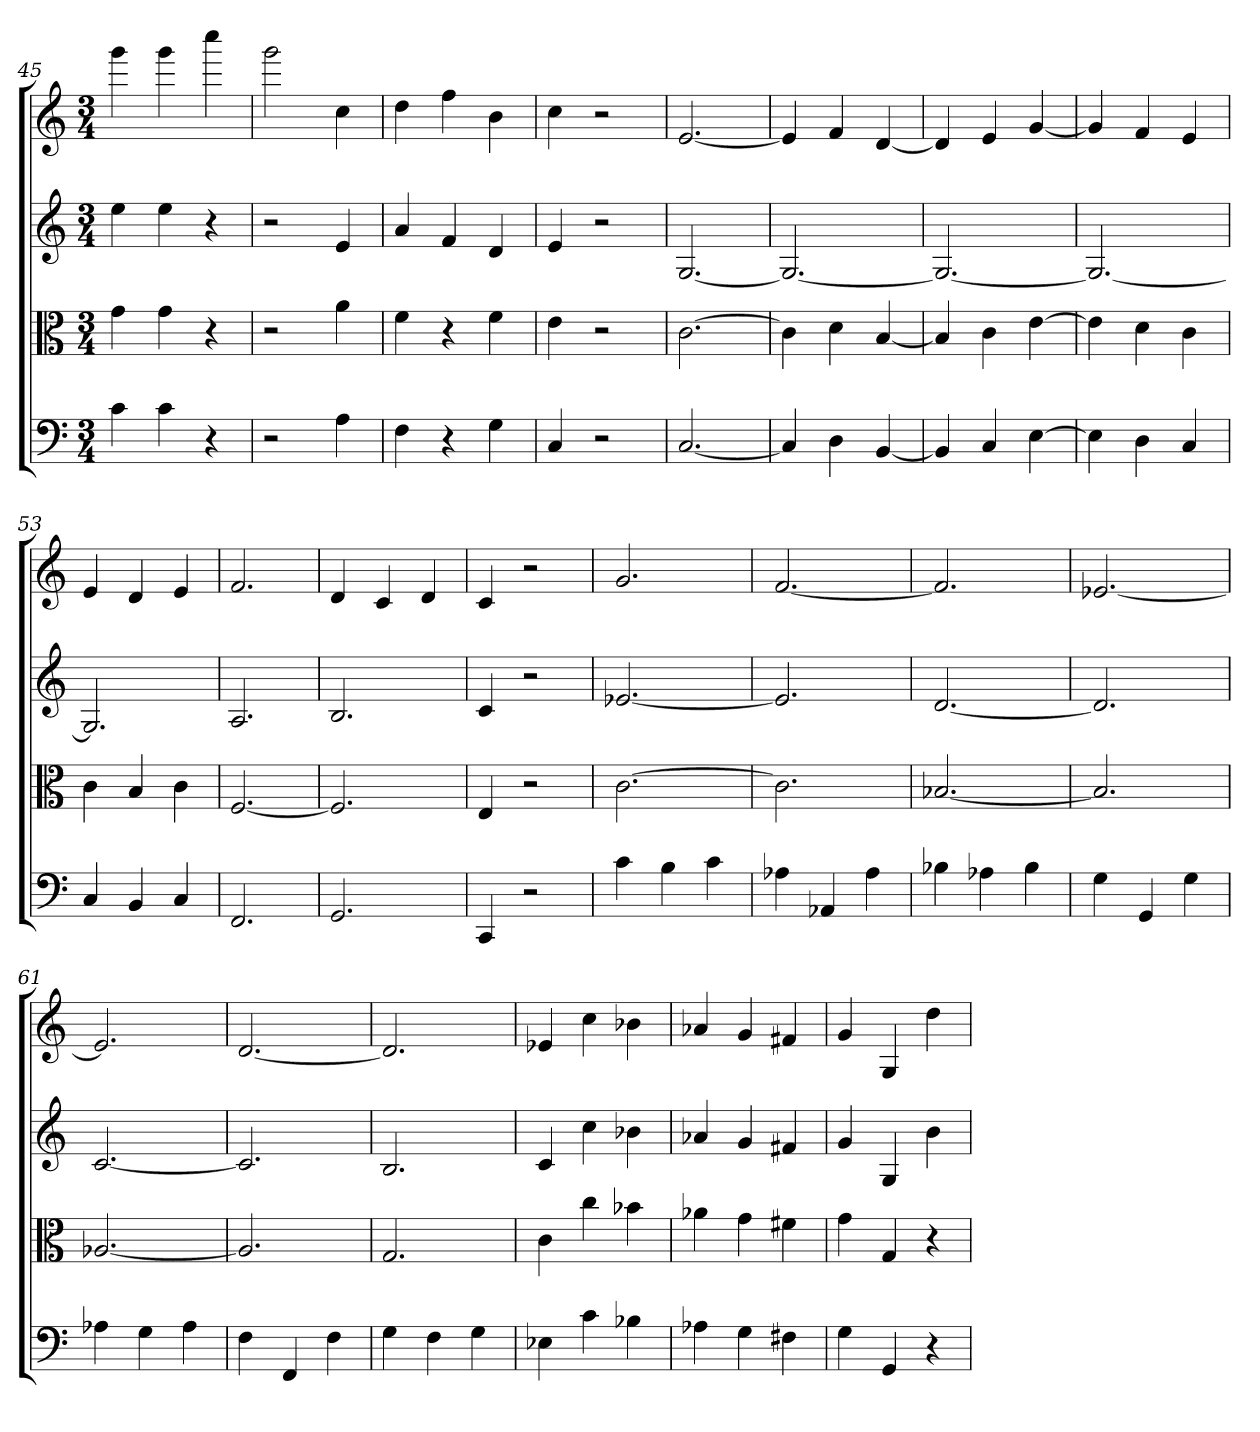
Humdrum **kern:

**kern	**kern	**kern	**kern
*part4	*part3	*part2	*part1
*staff4	*staff3	*staff2	*staff1
*clefF4	*clefC3	*	*
*k[]	*k[]	*k[]	*k[]
*C:	*C:	*C:	*C:
*M3/4	*M3/4	*M3/4	*M3/4
=45	=45	=45	=45
4c	4g	4ee	4ggg
4c	4g	4ee	4ggg
4r	4r	4r	4cccc
=46	=46	=46	=46
2r	2r	2r	2ggg
4A	4a	4e	4cc
=47	=47	=47	=47
4F	4f	4a	4dd
4r	4r	4f	4ff
4G	4f	4d	4b
=48	=48	=48	=48
4C	4e	4e	4cc
2r	2r	2r	2r
=49	=49	=49	=49
[2.C	[2.c	[2.G	[2.e
=50	=50	=50	=50
4C]	4c]	2.G_	4e]
4D	4d	.	4f
[4BB	[4B	.	[4d
=51	=51	=51	=51
4BB]	4B]	2.G_	4d]
4C	4c	.	4e
[4E	[4e	.	[4g
=52	=52	=52	=52
4E]	4e]	2.G_	4g]
4D	4d	.	4f
4C	4c	.	4e
=53	=53	=53	=53
4C	4c	2.G]	4e
4BB	4B	.	4d
4C	4c	.	4e
=54	=54	=54	=54
2.FF	[2.F	2.A	2.f
=55	=55	=55	=55
2.GG	2.F]	2.B	4d
.	.	.	4c
.	.	.	4d
=56	=56	=56	=56
4CC	4E	4c	4c
2r	2r	2r	2r
=57	=57	=57	=57
4c	[2.c	[2.e-X	2.g
4B	.	.	.
4c	.	.	.
=58	=58	=58	=58
4A-X	2.c]	2.e-]	[2.f
4AA-X	.	.	.
4A-	.	.	.
=59	=59	=59	=59
4B-X	[2.B-X	[2.d	2.f]
4A-X	.	.	.
4B-	.	.	.
=60	=60	=60	=60
4G	2.B-]	2.d]	[2.e-X
4GG	.	.	.
4G	.	.	.
=61	=61	=61	=61
4A-X	[2.A-X	[2.c	2.e-]
4G	.	.	.
4A-	.	.	.
=62	=62	=62	=62
4F	2.A-]	2.c]	[2.d
4FF	.	.	.
4F	.	.	.
=63	=63	=63	=63
4G	2.G	2.B	2.d]
4F	.	.	.
4G	.	.	.
=64	=64	=64	=64
4E-X	4c	4c	4e-X
4c	4cc	4cc	4cc
4B-X	4b-X	4b-X	4b-X
=65	=65	=65	=65
4A-X	4a-X	4a-X	4a-X
4G	4g	4g	4g
4F#X	4f#X	4f#X	4f#X
=66	=66	=66	=66
4G	4g	4g	4g
4GG	4G	4G	4G
4r	4r	4b	4dd
=	=	=	=
*-	*-	*-	*-
